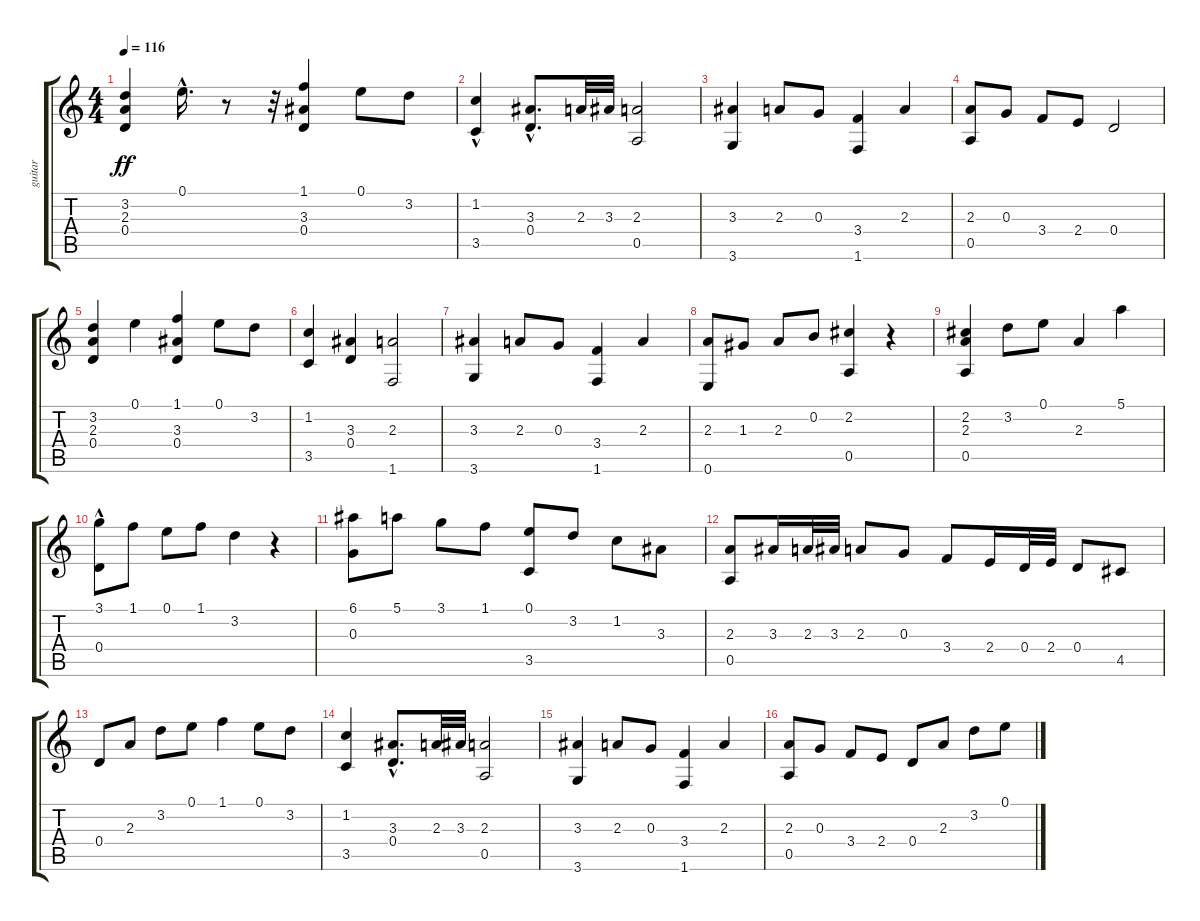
\track ("guitar" "guitar") {instrument acousticguitarsteel}
\staff {score tabs}
\tuning (E4 B3 G3 D3 A2 E2) {hide}
\ts (4 4)
\tempo 116
\clef g2
\ks c
(3.2 2.3 0.4).4{dy ff instrument acousticguitarsteel} 0.1{hac}.16{d} r.8 r.32 (1.1 3.3 0.4).4 0.1.8 3.2.8 |
(1.2{hac} 3.5).4 (3.3{hac} 0.4).8{d} 2.3.32 3.3.32 (2.3 0.5).2 |
(3.3 3.6).4 2.3.8 0.3.8 (3.4 1.6).4 2.3.4 |
(2.3 0.5).8 0.3.8 3.4.8 2.4.8 0.4.2 |
(3.2 2.3 0.4).4 0.1.4 (1.1 3.3 0.4).4 0.1.8 3.2.8 |
(1.2 3.5).4 (3.3 0.4).4 (2.3 1.6).2 |
(3.3 3.6).4 2.3.8 0.3.8 (3.4 1.6).4 2.3.4 |
(2.3 0.6).8 1.3.8 2.3.8 0.2.8 (2.2 0.5).4 r.4 |
(2.2 2.3 0.5).4 3.2.8 0.1.8 2.3.4 5.1.4 |
(3.1 0.4{hac}).8 1.1.8 0.1.8 1.1.8 3.2.4 r.4 |
(6.1 0.3).8 5.1.8 3.1.8 1.1.8 (0.1 3.5).8 3.2.8 1.2.8 3.3.8 |
(2.3 0.5).8 3.3.16 2.3.32 3.3.32 2.3.8 0.3.8 3.4.8 2.4.16 0.4.32 2.4.32 0.4.8 4.5.8 |
0.4.8 2.3.8 3.2.8 0.1.8 1.1.4 0.1.8 3.2.8 |
(1.2 3.5).4 (3.3{hac} 0.4).8{d} 2.3.32 3.3.32 (2.3 0.5).2 |
(3.3 3.6).4 2.3.8 0.3.8 (3.4 1.6).4 2.3.4 |
(2.3 0.5).8 0.3.8 3.4.8 2.4.8 0.4.8 2.3.8 3.2.8 0.1.8
